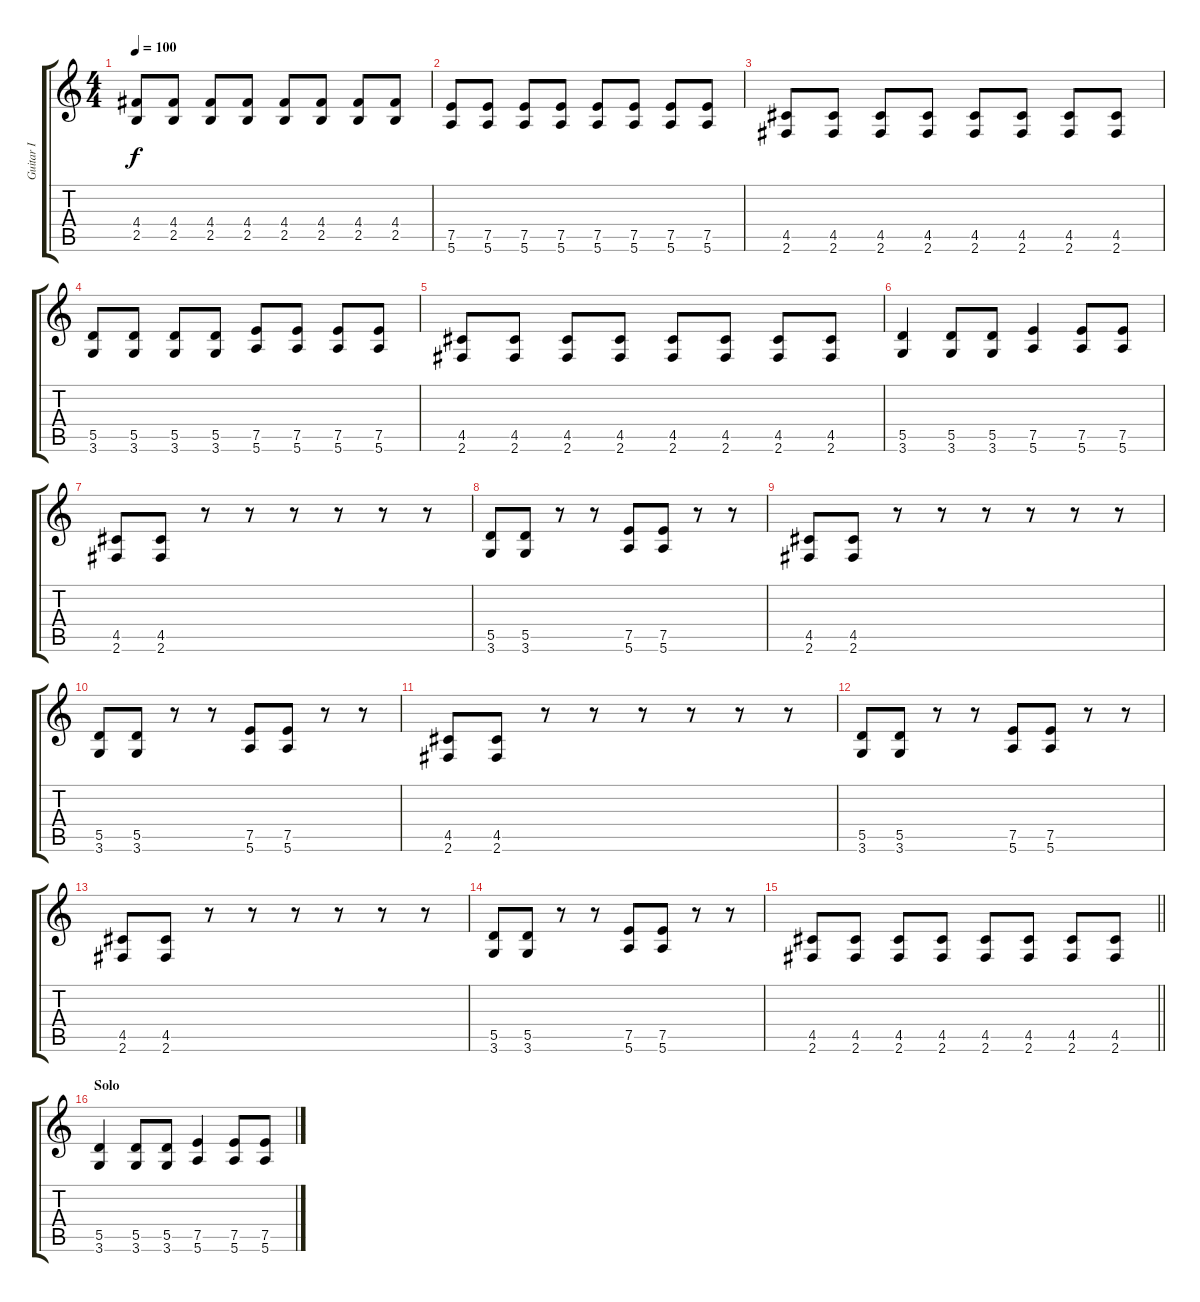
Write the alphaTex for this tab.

\track ("Guitar I" "Guitar I") {instrument distortionguitar}
\staff {score tabs}
\tuning (E4 B3 G3 D3 A2 E2) {hide}
\ts (4 4)
\tempo 100
\clef g2
\ks c
(4.4 2.5).8{dy f} (4.4 2.5).8 (4.4 2.5).8 (4.4 2.5).8 (4.4 2.5).8 (4.4 2.5).8 (4.4 2.5).8 (4.4 2.5).8 |
(7.5 5.6).8 (7.5 5.6).8 (7.5 5.6).8 (7.5 5.6).8 (7.5 5.6).8 (7.5 5.6).8 (7.5 5.6).8 (7.5 5.6).8 |
(4.5 2.6).8 (4.5 2.6).8 (4.5 2.6).8 (4.5 2.6).8 (4.5 2.6).8 (4.5 2.6).8 (4.5 2.6).8 (4.5 2.6).8 |
(5.5 3.6).8 (5.5 3.6).8 (5.5 3.6).8 (5.5 3.6).8 (7.5 5.6).8 (7.5 5.6).8 (7.5 5.6).8 (7.5 5.6).8 |
(4.5 2.6).8 (4.5 2.6).8 (4.5 2.6).8 (4.5 2.6).8 (4.5 2.6).8 (4.5 2.6).8 (4.5 2.6).8 (4.5 2.6).8 |
(5.5 3.6).4 (5.5 3.6).8 (5.5 3.6).8 (7.5 5.6).4 (7.5 5.6).8 (7.5 5.6).8 |
(4.5 2.6).8 (4.5 2.6).8 r.8 r.8 r.8 r.8 r.8 r.8 |
(5.5 3.6).8 (5.5 3.6).8 r.8 r.8 (7.5 5.6).8 (7.5 5.6).8 r.8 r.8 |
(4.5 2.6).8 (4.5 2.6).8 r.8 r.8 r.8 r.8 r.8 r.8 |
(5.5 3.6).8 (5.5 3.6).8 r.8 r.8 (7.5 5.6).8 (7.5 5.6).8 r.8 r.8 |
(4.5 2.6).8 (4.5 2.6).8 r.8 r.8 r.8 r.8 r.8 r.8 |
(5.5 3.6).8 (5.5 3.6).8 r.8 r.8 (7.5 5.6).8 (7.5 5.6).8 r.8 r.8 |
(4.5 2.6).8 (4.5 2.6).8 r.8 r.8 r.8 r.8 r.8 r.8 |
(5.5 3.6).8 (5.5 3.6).8 r.8 r.8 (7.5 5.6).8 (7.5 5.6).8 r.8 r.8 |
\barLineRight lightlight
(4.5 2.6).8 (4.5 2.6).8 (4.5 2.6).8 (4.5 2.6).8 (4.5 2.6).8 (4.5 2.6).8 (4.5 2.6).8 (4.5 2.6).8 |
\section ("" "Solo")
(5.5 3.6).4 (5.5 3.6).8 (5.5 3.6).8 (7.5 5.6).4 (7.5 5.6).8 (7.5 5.6).8
